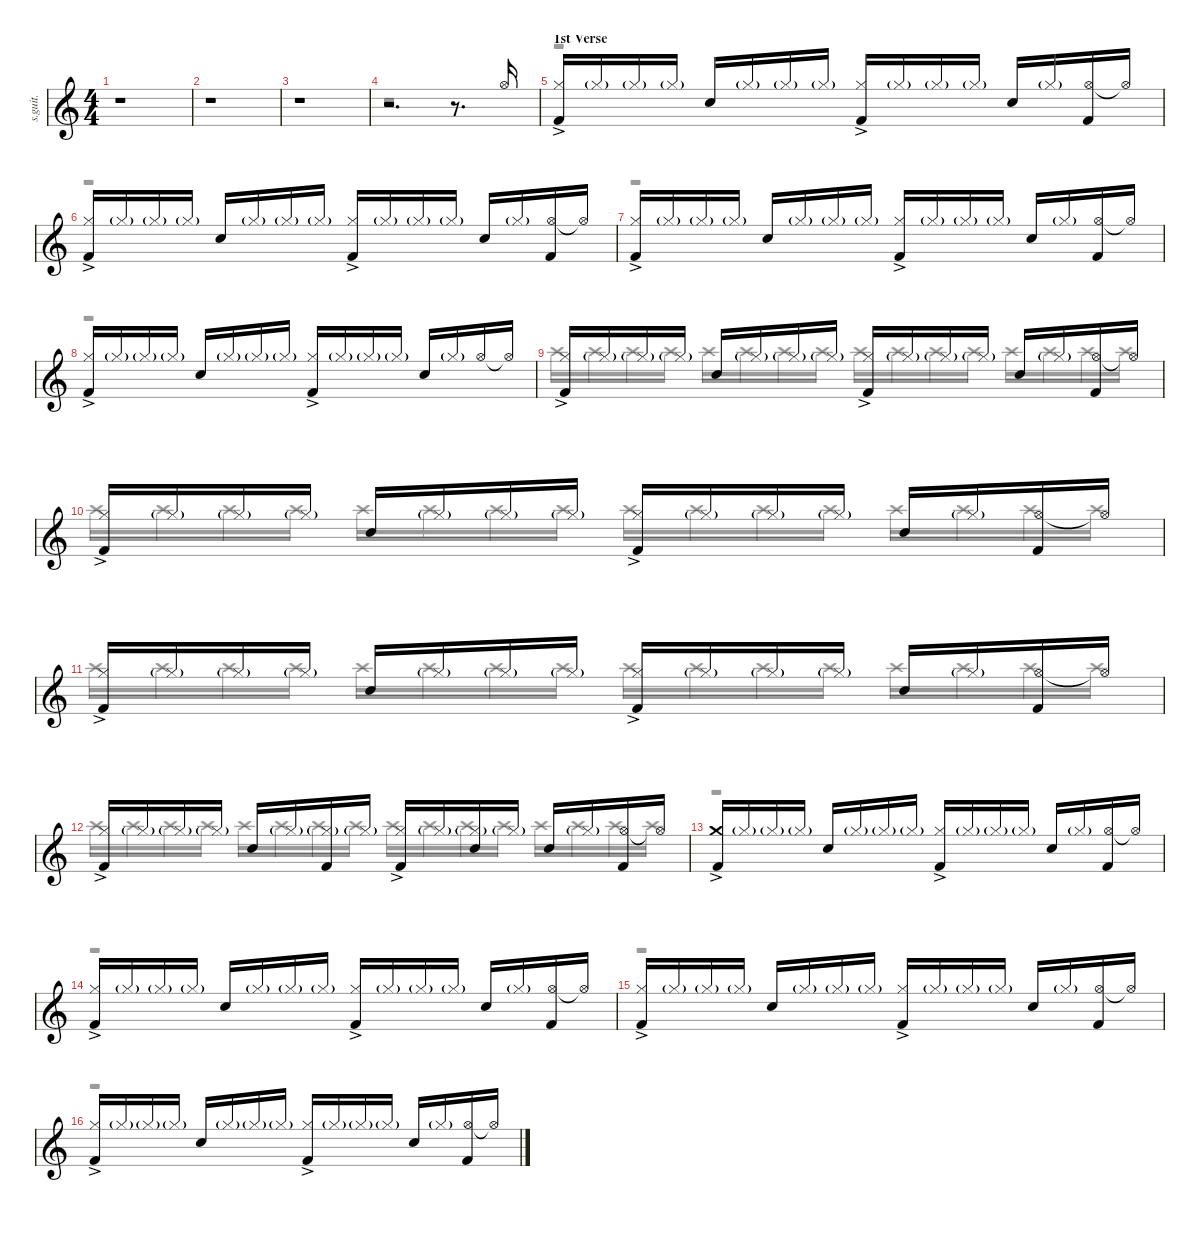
\defaultSystemsLayout 4
\hideDynamics
\bracketExtendMode nobrackets
\track ("Ronnie Vannucci Jr. - Drums" "s.guit.") {instrument percussion}
\staff {score}
\articulation defaults
\voice
\ts (4 4)
\beaming (8 2 2 2 2)
\tempo (148 hide)
\clef g2
\ks c
r.1{dy f} |
r.1 |
r.1 |
r.2{d} r.8{d} "Hi-Hat (open)".16{lyrics (0 "") lyrics (1 "") lyrics (2 "") lyrics (3 "") lyrics (4 "")} |
\section ("" "1st Verse")
("Hi-Hat (closed)"{ac} "Kick (hit) 2").16{lyrics (0 "") lyrics (1 "") lyrics (2 "") lyrics (3 "") lyrics (4 "") dy fff} "Hi-Hat (closed)"{g}.16{lyrics (0 "") lyrics (1 "") lyrics (2 "") lyrics (3 "") lyrics (4 "") dy mp} "Hi-Hat (closed)"{g}.16{lyrics (0 "") lyrics (1 "") lyrics (2 "") lyrics (3 "") lyrics (4 "") dy f} "Hi-Hat (closed)"{g}.16{lyrics (0 "") lyrics (1 "") lyrics (2 "") lyrics (3 "") lyrics (4 "") dy mp} "Electric Snare (hit)".16{lyrics (0 "") lyrics (1 "") lyrics (2 "") lyrics (3 "") lyrics (4 "") dy fff} "Hi-Hat (closed)"{g}.16{lyrics (0 "") lyrics (1 "") lyrics (2 "") lyrics (3 "") lyrics (4 "") dy mp} "Hi-Hat (closed)"{g}.16{lyrics (0 "") lyrics (1 "") lyrics (2 "") lyrics (3 "") lyrics (4 "")} "Hi-Hat (closed)"{g}.16{lyrics (0 "") lyrics (1 "") lyrics (2 "") lyrics (3 "") lyrics (4 "")} ("Hi-Hat (closed)"{ac} "Kick (hit) 2"{ac}).16{lyrics (0 "") lyrics (1 "") lyrics (2 "") lyrics (3 "") lyrics (4 "") dy fff} "Hi-Hat (closed)"{g}.16{lyrics (0 "") lyrics (1 "") lyrics (2 "") lyrics (3 "") lyrics (4 "") dy mp} "Hi-Hat (closed)"{g}.16{lyrics (0 "") lyrics (1 "") lyrics (2 "") lyrics (3 "") lyrics (4 "") dy f} "Hi-Hat (closed)"{g}.16{lyrics (0 "") lyrics (1 "") lyrics (2 "") lyrics (3 "") lyrics (4 "") dy mp} "Electric Snare (hit)".16{lyrics (0 "") lyrics (1 "") lyrics (2 "") lyrics (3 "") lyrics (4 "") dy fff} "Hi-Hat (closed)"{g}.16{lyrics (0 "") lyrics (1 "") lyrics (2 "") lyrics (3 "") lyrics (4 "") dy mp} ("Hi-Hat (open)" "Kick (hit) 2").16{lyrics (0 "") lyrics (1 "") lyrics (2 "") lyrics (3 "") lyrics (4 "") dy fff} "Hi-Hat (open)"{t}.16{lyrics (0 "") lyrics (1 "") lyrics (2 "") lyrics (3 "") lyrics (4 "") dy f} |
("Hi-Hat (closed)"{ac} "Kick (hit) 2").16{lyrics (0 "") lyrics (1 "") lyrics (2 "") lyrics (3 "") lyrics (4 "") dy fff} "Hi-Hat (closed)"{g}.16{lyrics (0 "") lyrics (1 "") lyrics (2 "") lyrics (3 "") lyrics (4 "") dy mp} "Hi-Hat (closed)"{g}.16{lyrics (0 "") lyrics (1 "") lyrics (2 "") lyrics (3 "") lyrics (4 "") dy f} "Hi-Hat (closed)"{g}.16{lyrics (0 "") lyrics (1 "") lyrics (2 "") lyrics (3 "") lyrics (4 "") dy mp} "Electric Snare (hit)".16{lyrics (0 "") lyrics (1 "") lyrics (2 "") lyrics (3 "") lyrics (4 "") dy fff} "Hi-Hat (closed)"{g}.16{lyrics (0 "") lyrics (1 "") lyrics (2 "") lyrics (3 "") lyrics (4 "") dy mp} "Hi-Hat (closed)"{g}.16{lyrics (0 "") lyrics (1 "") lyrics (2 "") lyrics (3 "") lyrics (4 "")} "Hi-Hat (closed)"{g}.16{lyrics (0 "") lyrics (1 "") lyrics (2 "") lyrics (3 "") lyrics (4 "")} ("Hi-Hat (closed)"{ac} "Kick (hit) 2"{ac}).16{lyrics (0 "") lyrics (1 "") lyrics (2 "") lyrics (3 "") lyrics (4 "") dy fff} "Hi-Hat (closed)"{g}.16{lyrics (0 "") lyrics (1 "") lyrics (2 "") lyrics (3 "") lyrics (4 "") dy mp} "Hi-Hat (closed)"{g}.16{lyrics (0 "") lyrics (1 "") lyrics (2 "") lyrics (3 "") lyrics (4 "") dy f} "Hi-Hat (closed)"{g}.16{lyrics (0 "") lyrics (1 "") lyrics (2 "") lyrics (3 "") lyrics (4 "") dy mp} "Electric Snare (hit)".16{lyrics (0 "") lyrics (1 "") lyrics (2 "") lyrics (3 "") lyrics (4 "") dy fff} "Hi-Hat (closed)"{g}.16{lyrics (0 "") lyrics (1 "") lyrics (2 "") lyrics (3 "") lyrics (4 "") dy mp} ("Hi-Hat (open)" "Kick (hit) 2").16{lyrics (0 "") lyrics (1 "") lyrics (2 "") lyrics (3 "") lyrics (4 "") dy fff} "Hi-Hat (open)"{t}.16{lyrics (0 "") lyrics (1 "") lyrics (2 "") lyrics (3 "") lyrics (4 "") dy f} |
("Hi-Hat (closed)"{ac} "Kick (hit) 2").16{lyrics (0 "") lyrics (1 "") lyrics (2 "") lyrics (3 "") lyrics (4 "") dy fff} "Hi-Hat (closed)"{g}.16{lyrics (0 "") lyrics (1 "") lyrics (2 "") lyrics (3 "") lyrics (4 "") dy mp} "Hi-Hat (closed)"{g}.16{lyrics (0 "") lyrics (1 "") lyrics (2 "") lyrics (3 "") lyrics (4 "") dy f} "Hi-Hat (closed)"{g}.16{lyrics (0 "") lyrics (1 "") lyrics (2 "") lyrics (3 "") lyrics (4 "") dy mp} "Electric Snare (hit)".16{lyrics (0 "") lyrics (1 "") lyrics (2 "") lyrics (3 "") lyrics (4 "") dy fff} "Hi-Hat (closed)"{g}.16{lyrics (0 "") lyrics (1 "") lyrics (2 "") lyrics (3 "") lyrics (4 "") dy mp} "Hi-Hat (closed)"{g}.16{lyrics (0 "") lyrics (1 "") lyrics (2 "") lyrics (3 "") lyrics (4 "")} "Hi-Hat (closed)"{g}.16{lyrics (0 "") lyrics (1 "") lyrics (2 "") lyrics (3 "") lyrics (4 "")} ("Hi-Hat (closed)"{ac} "Kick (hit) 2"{ac}).16{lyrics (0 "") lyrics (1 "") lyrics (2 "") lyrics (3 "") lyrics (4 "") dy fff} "Hi-Hat (closed)"{g}.16{lyrics (0 "") lyrics (1 "") lyrics (2 "") lyrics (3 "") lyrics (4 "") dy mp} "Hi-Hat (closed)"{g}.16{lyrics (0 "") lyrics (1 "") lyrics (2 "") lyrics (3 "") lyrics (4 "") dy f} "Hi-Hat (closed)"{g}.16{lyrics (0 "") lyrics (1 "") lyrics (2 "") lyrics (3 "") lyrics (4 "") dy mp} "Electric Snare (hit)".16{lyrics (0 "") lyrics (1 "") lyrics (2 "") lyrics (3 "") lyrics (4 "") dy fff} "Hi-Hat (closed)"{g}.16{lyrics (0 "") lyrics (1 "") lyrics (2 "") lyrics (3 "") lyrics (4 "") dy mp} ("Hi-Hat (open)" "Kick (hit) 2").16{lyrics (0 "") lyrics (1 "") lyrics (2 "") lyrics (3 "") lyrics (4 "") dy fff} "Hi-Hat (open)"{t}.16{lyrics (0 "") lyrics (1 "") lyrics (2 "") lyrics (3 "") lyrics (4 "") dy f} |
("Hi-Hat (closed)"{ac} "Kick (hit) 2").16{lyrics (0 "") lyrics (1 "") lyrics (2 "") lyrics (3 "") lyrics (4 "") dy fff} "Hi-Hat (closed)"{g}.16{lyrics (0 "") lyrics (1 "") lyrics (2 "") lyrics (3 "") lyrics (4 "") dy mp} "Hi-Hat (closed)"{g}.16{lyrics (0 "") lyrics (1 "") lyrics (2 "") lyrics (3 "") lyrics (4 "") dy f} "Hi-Hat (closed)"{g}.16{lyrics (0 "") lyrics (1 "") lyrics (2 "") lyrics (3 "") lyrics (4 "") dy mp} "Electric Snare (hit)".16{lyrics (0 "") lyrics (1 "") lyrics (2 "") lyrics (3 "") lyrics (4 "") dy fff} "Hi-Hat (closed)"{g}.16{lyrics (0 "") lyrics (1 "") lyrics (2 "") lyrics (3 "") lyrics (4 "") dy mp} "Hi-Hat (closed)"{g}.16{lyrics (0 "") lyrics (1 "") lyrics (2 "") lyrics (3 "") lyrics (4 "")} "Hi-Hat (closed)"{g}.16{lyrics (0 "") lyrics (1 "") lyrics (2 "") lyrics (3 "") lyrics (4 "")} ("Hi-Hat (closed)"{ac} "Kick (hit) 2"{ac}).16{lyrics (0 "") lyrics (1 "") lyrics (2 "") lyrics (3 "") lyrics (4 "") dy fff} "Hi-Hat (closed)"{g}.16{lyrics (0 "") lyrics (1 "") lyrics (2 "") lyrics (3 "") lyrics (4 "") dy mp} "Hi-Hat (closed)"{g}.16{lyrics (0 "") lyrics (1 "") lyrics (2 "") lyrics (3 "") lyrics (4 "") dy f} "Hi-Hat (closed)"{g}.16{lyrics (0 "") lyrics (1 "") lyrics (2 "") lyrics (3 "") lyrics (4 "") dy mp} "Electric Snare (hit)".16{lyrics (0 "") lyrics (1 "") lyrics (2 "") lyrics (3 "") lyrics (4 "") dy fff} "Hi-Hat (closed)"{g}.16{lyrics (0 "") lyrics (1 "") lyrics (2 "") lyrics (3 "") lyrics (4 "") dy mp} "Hi-Hat (open)".16{lyrics (0 "") lyrics (1 "") lyrics (2 "") lyrics (3 "") lyrics (4 "") dy fff} "Hi-Hat (open)"{t}.16{lyrics (0 "") lyrics (1 "") lyrics (2 "") lyrics (3 "") lyrics (4 "") dy f} |
("Hi-Hat (closed)"{ac} "Kick (hit) 2").16{lyrics (0 "") lyrics (1 "") lyrics (2 "") lyrics (3 "") lyrics (4 "") dy fff} "Hi-Hat (closed)"{g}.16{lyrics (0 "") lyrics (1 "") lyrics (2 "") lyrics (3 "") lyrics (4 "") dy mp} "Hi-Hat (closed)"{g}.16{lyrics (0 "") lyrics (1 "") lyrics (2 "") lyrics (3 "") lyrics (4 "") dy f} "Hi-Hat (closed)"{g}.16{lyrics (0 "") lyrics (1 "") lyrics (2 "") lyrics (3 "") lyrics (4 "") dy mp} "Electric Snare (hit)".16{lyrics (0 "") lyrics (1 "") lyrics (2 "") lyrics (3 "") lyrics (4 "") dy fff} "Hi-Hat (closed)"{g}.16{lyrics (0 "") lyrics (1 "") lyrics (2 "") lyrics (3 "") lyrics (4 "") dy mp} "Hi-Hat (closed)"{g}.16{lyrics (0 "") lyrics (1 "") lyrics (2 "") lyrics (3 "") lyrics (4 "")} "Hi-Hat (closed)"{g}.16{lyrics (0 "") lyrics (1 "") lyrics (2 "") lyrics (3 "") lyrics (4 "")} ("Hi-Hat (closed)"{ac} "Kick (hit) 2"{ac}).16{lyrics (0 "") lyrics (1 "") lyrics (2 "") lyrics (3 "") lyrics (4 "") dy fff} "Hi-Hat (closed)"{g}.16{lyrics (0 "") lyrics (1 "") lyrics (2 "") lyrics (3 "") lyrics (4 "") dy mp} "Hi-Hat (closed)"{g}.16{lyrics (0 "") lyrics (1 "") lyrics (2 "") lyrics (3 "") lyrics (4 "") dy f} "Hi-Hat (closed)"{g}.16{lyrics (0 "") lyrics (1 "") lyrics (2 "") lyrics (3 "") lyrics (4 "") dy mp} "Electric Snare (hit)".16{lyrics (0 "") lyrics (1 "") lyrics (2 "") lyrics (3 "") lyrics (4 "") dy fff} "Hi-Hat (closed)"{g}.16{lyrics (0 "") lyrics (1 "") lyrics (2 "") lyrics (3 "") lyrics (4 "") dy mp} ("Hi-Hat (open)" "Kick (hit) 2").16{lyrics (0 "") lyrics (1 "") lyrics (2 "") lyrics (3 "") lyrics (4 "") dy fff} "Hi-Hat (open)"{t}.16{lyrics (0 "") lyrics (1 "") lyrics (2 "") lyrics (3 "") lyrics (4 "") dy f} |
("Hi-Hat (closed)"{ac} "Kick (hit) 2").16{lyrics (0 "") lyrics (1 "") lyrics (2 "") lyrics (3 "") lyrics (4 "") dy fff} "Hi-Hat (closed)"{g}.16{lyrics (0 "") lyrics (1 "") lyrics (2 "") lyrics (3 "") lyrics (4 "") dy mp} "Hi-Hat (closed)"{g}.16{lyrics (0 "") lyrics (1 "") lyrics (2 "") lyrics (3 "") lyrics (4 "") dy f} "Hi-Hat (closed)"{g}.16{lyrics (0 "") lyrics (1 "") lyrics (2 "") lyrics (3 "") lyrics (4 "") dy mp} "Electric Snare (hit)".16{lyrics (0 "") lyrics (1 "") lyrics (2 "") lyrics (3 "") lyrics (4 "") dy fff} "Hi-Hat (closed)"{g}.16{lyrics (0 "") lyrics (1 "") lyrics (2 "") lyrics (3 "") lyrics (4 "") dy mp} "Hi-Hat (closed)"{g}.16{lyrics (0 "") lyrics (1 "") lyrics (2 "") lyrics (3 "") lyrics (4 "")} "Hi-Hat (closed)"{g}.16{lyrics (0 "") lyrics (1 "") lyrics (2 "") lyrics (3 "") lyrics (4 "")} ("Hi-Hat (closed)"{ac} "Kick (hit) 2"{ac}).16{lyrics (0 "") lyrics (1 "") lyrics (2 "") lyrics (3 "") lyrics (4 "") dy fff} "Hi-Hat (closed)"{g}.16{lyrics (0 "") lyrics (1 "") lyrics (2 "") lyrics (3 "") lyrics (4 "") dy mp} "Hi-Hat (closed)"{g}.16{lyrics (0 "") lyrics (1 "") lyrics (2 "") lyrics (3 "") lyrics (4 "") dy f} "Hi-Hat (closed)"{g}.16{lyrics (0 "") lyrics (1 "") lyrics (2 "") lyrics (3 "") lyrics (4 "") dy mp} "Electric Snare (hit)".16{lyrics (0 "") lyrics (1 "") lyrics (2 "") lyrics (3 "") lyrics (4 "") dy fff} "Hi-Hat (closed)"{g}.16{lyrics (0 "") lyrics (1 "") lyrics (2 "") lyrics (3 "") lyrics (4 "") dy mp} ("Hi-Hat (open)" "Kick (hit) 2").16{lyrics (0 "") lyrics (1 "") lyrics (2 "") lyrics (3 "") lyrics (4 "") dy fff} "Hi-Hat (open)"{t}.16{lyrics (0 "") lyrics (1 "") lyrics (2 "") lyrics (3 "") lyrics (4 "") dy f} |
("Hi-Hat (closed)"{ac} "Kick (hit) 2").16{lyrics (0 "") lyrics (1 "") lyrics (2 "") lyrics (3 "") lyrics (4 "") dy fff} "Hi-Hat (closed)"{g}.16{lyrics (0 "") lyrics (1 "") lyrics (2 "") lyrics (3 "") lyrics (4 "") dy mp} "Hi-Hat (closed)"{g}.16{lyrics (0 "") lyrics (1 "") lyrics (2 "") lyrics (3 "") lyrics (4 "") dy f} "Hi-Hat (closed)"{g}.16{lyrics (0 "") lyrics (1 "") lyrics (2 "") lyrics (3 "") lyrics (4 "") dy mp} "Electric Snare (hit)".16{lyrics (0 "") lyrics (1 "") lyrics (2 "") lyrics (3 "") lyrics (4 "") dy fff} "Hi-Hat (closed)"{g}.16{lyrics (0 "") lyrics (1 "") lyrics (2 "") lyrics (3 "") lyrics (4 "") dy mp} "Hi-Hat (closed)"{g}.16{lyrics (0 "") lyrics (1 "") lyrics (2 "") lyrics (3 "") lyrics (4 "")} "Hi-Hat (closed)"{g}.16{lyrics (0 "") lyrics (1 "") lyrics (2 "") lyrics (3 "") lyrics (4 "")} ("Hi-Hat (closed)"{ac} "Kick (hit) 2"{ac}).16{lyrics (0 "") lyrics (1 "") lyrics (2 "") lyrics (3 "") lyrics (4 "") dy fff} "Hi-Hat (closed)"{g}.16{lyrics (0 "") lyrics (1 "") lyrics (2 "") lyrics (3 "") lyrics (4 "") dy mp} "Hi-Hat (closed)"{g}.16{lyrics (0 "") lyrics (1 "") lyrics (2 "") lyrics (3 "") lyrics (4 "") dy f} "Hi-Hat (closed)"{g}.16{lyrics (0 "") lyrics (1 "") lyrics (2 "") lyrics (3 "") lyrics (4 "") dy mp} "Electric Snare (hit)".16{lyrics (0 "") lyrics (1 "") lyrics (2 "") lyrics (3 "") lyrics (4 "") dy fff} "Hi-Hat (closed)"{g}.16{lyrics (0 "") lyrics (1 "") lyrics (2 "") lyrics (3 "") lyrics (4 "") dy mp} ("Hi-Hat (open)" "Kick (hit) 2").16{lyrics (0 "") lyrics (1 "") lyrics (2 "") lyrics (3 "") lyrics (4 "") dy fff} "Hi-Hat (open)"{t}.16{lyrics (0 "") lyrics (1 "") lyrics (2 "") lyrics (3 "") lyrics (4 "") dy f} |
("Hi-Hat (closed)"{ac} "Kick (hit) 2").16{lyrics (0 "") lyrics (1 "") lyrics (2 "") lyrics (3 "") lyrics (4 "") dy fff} "Hi-Hat (closed)"{g}.16{lyrics (0 "") lyrics (1 "") lyrics (2 "") lyrics (3 "") lyrics (4 "") dy mp} "Hi-Hat (closed)"{g}.16{lyrics (0 "") lyrics (1 "") lyrics (2 "") lyrics (3 "") lyrics (4 "") dy f} "Hi-Hat (closed)"{g}.16{lyrics (0 "") lyrics (1 "") lyrics (2 "") lyrics (3 "") lyrics (4 "") dy mp} "Electric Snare (hit)".16{lyrics (0 "") lyrics (1 "") lyrics (2 "") lyrics (3 "") lyrics (4 "") dy fff} "Hi-Hat (closed)"{g}.16{lyrics (0 "") lyrics (1 "") lyrics (2 "") lyrics (3 "") lyrics (4 "") dy mp} ("Hi-Hat (closed)"{g} "Kick (hit) 2").16{lyrics (0 "") lyrics (1 "") lyrics (2 "") lyrics (3 "") lyrics (4 "")} "Hi-Hat (closed)"{g}.16{lyrics (0 "") lyrics (1 "") lyrics (2 "") lyrics (3 "") lyrics (4 "")} ("Hi-Hat (closed)"{ac} "Kick (hit) 2"{ac}).16{lyrics (0 "") lyrics (1 "") lyrics (2 "") lyrics (3 "") lyrics (4 "") dy fff} "Hi-Hat (closed)"{g}.16{lyrics (0 "") lyrics (1 "") lyrics (2 "") lyrics (3 "") lyrics (4 "") dy mp} ("Hi-Hat (closed)"{g} "Electric Snare (hit)").16{lyrics (0 "") lyrics (1 "") lyrics (2 "") lyrics (3 "") lyrics (4 "") dy f} "Hi-Hat (closed)"{g}.16{lyrics (0 "") lyrics (1 "") lyrics (2 "") lyrics (3 "") lyrics (4 "") dy mp} "Electric Snare (hit)".16{lyrics (0 "") lyrics (1 "") lyrics (2 "") lyrics (3 "") lyrics (4 "") dy fff} "Hi-Hat (closed)"{g}.16{lyrics (0 "") lyrics (1 "") lyrics (2 "") lyrics (3 "") lyrics (4 "") dy mp} ("Hi-Hat (open)" "Kick (hit) 2").16{lyrics (0 "") lyrics (1 "") lyrics (2 "") lyrics (3 "") lyrics (4 "") dy fff} "Hi-Hat (open)"{t}.16{lyrics (0 "") lyrics (1 "") lyrics (2 "") lyrics (3 "") lyrics (4 "") dy f} |
("Crash medium (hit)"{ac} "Kick (hit) 2").16{lyrics (0 "") lyrics (1 "") lyrics (2 "") lyrics (3 "") lyrics (4 "")} "Hi-Hat (closed)"{g}.16{lyrics (0 "") lyrics (1 "") lyrics (2 "") lyrics (3 "") lyrics (4 "") dy mp} "Hi-Hat (closed)"{g}.16{lyrics (0 "") lyrics (1 "") lyrics (2 "") lyrics (3 "") lyrics (4 "") dy f} "Hi-Hat (closed)"{g}.16{lyrics (0 "") lyrics (1 "") lyrics (2 "") lyrics (3 "") lyrics (4 "") dy mp} "Electric Snare (hit)".16{lyrics (0 "") lyrics (1 "") lyrics (2 "") lyrics (3 "") lyrics (4 "") dy f} "Hi-Hat (closed)"{g}.16{lyrics (0 "") lyrics (1 "") lyrics (2 "") lyrics (3 "") lyrics (4 "") dy mp} "Hi-Hat (closed)"{g}.16{lyrics (0 "") lyrics (1 "") lyrics (2 "") lyrics (3 "") lyrics (4 "")} "Hi-Hat (closed)"{g}.16{lyrics (0 "") lyrics (1 "") lyrics (2 "") lyrics (3 "") lyrics (4 "")} ("Hi-Hat (closed)"{ac} "Kick (hit) 2"{ac}).16{lyrics (0 "") lyrics (1 "") lyrics (2 "") lyrics (3 "") lyrics (4 "") dy f} "Hi-Hat (closed)"{g}.16{lyrics (0 "") lyrics (1 "") lyrics (2 "") lyrics (3 "") lyrics (4 "") dy mp} "Hi-Hat (closed)"{g}.16{lyrics (0 "") lyrics (1 "") lyrics (2 "") lyrics (3 "") lyrics (4 "") dy f} "Hi-Hat (closed)"{g}.16{lyrics (0 "") lyrics (1 "") lyrics (2 "") lyrics (3 "") lyrics (4 "") dy mp} "Electric Snare (hit)".16{lyrics (0 "") lyrics (1 "") lyrics (2 "") lyrics (3 "") lyrics (4 "") dy f} "Hi-Hat (closed)"{g}.16{lyrics (0 "") lyrics (1 "") lyrics (2 "") lyrics (3 "") lyrics (4 "") dy mp} ("Hi-Hat (open)" "Kick (hit) 2").16{lyrics (0 "") lyrics (1 "") lyrics (2 "") lyrics (3 "") lyrics (4 "") dy f} "Hi-Hat (open)"{t}.16{lyrics (0 "") lyrics (1 "") lyrics (2 "") lyrics (3 "") lyrics (4 "")} |
("Hi-Hat (closed)"{ac} "Kick (hit) 2").16{lyrics (0 "") lyrics (1 "") lyrics (2 "") lyrics (3 "") lyrics (4 "")} "Hi-Hat (closed)"{g}.16{lyrics (0 "") lyrics (1 "") lyrics (2 "") lyrics (3 "") lyrics (4 "") dy mp} "Hi-Hat (closed)"{g}.16{lyrics (0 "") lyrics (1 "") lyrics (2 "") lyrics (3 "") lyrics (4 "") dy f} "Hi-Hat (closed)"{g}.16{lyrics (0 "") lyrics (1 "") lyrics (2 "") lyrics (3 "") lyrics (4 "") dy mp} "Electric Snare (hit)".16{lyrics (0 "") lyrics (1 "") lyrics (2 "") lyrics (3 "") lyrics (4 "") dy f} "Hi-Hat (closed)"{g}.16{lyrics (0 "") lyrics (1 "") lyrics (2 "") lyrics (3 "") lyrics (4 "") dy mp} "Hi-Hat (closed)"{g}.16{lyrics (0 "") lyrics (1 "") lyrics (2 "") lyrics (3 "") lyrics (4 "")} "Hi-Hat (closed)"{g}.16{lyrics (0 "") lyrics (1 "") lyrics (2 "") lyrics (3 "") lyrics (4 "")} ("Hi-Hat (closed)"{ac} "Kick (hit) 2"{ac}).16{lyrics (0 "") lyrics (1 "") lyrics (2 "") lyrics (3 "") lyrics (4 "") dy f} "Hi-Hat (closed)"{g}.16{lyrics (0 "") lyrics (1 "") lyrics (2 "") lyrics (3 "") lyrics (4 "") dy mp} "Hi-Hat (closed)"{g}.16{lyrics (0 "") lyrics (1 "") lyrics (2 "") lyrics (3 "") lyrics (4 "") dy f} "Hi-Hat (closed)"{g}.16{lyrics (0 "") lyrics (1 "") lyrics (2 "") lyrics (3 "") lyrics (4 "") dy mp} "Electric Snare (hit)".16{lyrics (0 "") lyrics (1 "") lyrics (2 "") lyrics (3 "") lyrics (4 "") dy f} "Hi-Hat (closed)"{g}.16{lyrics (0 "") lyrics (1 "") lyrics (2 "") lyrics (3 "") lyrics (4 "") dy mp} ("Hi-Hat (open)" "Kick (hit) 2").16{lyrics (0 "") lyrics (1 "") lyrics (2 "") lyrics (3 "") lyrics (4 "") dy f} "Hi-Hat (open)"{t}.16{lyrics (0 "") lyrics (1 "") lyrics (2 "") lyrics (3 "") lyrics (4 "")} |
("Hi-Hat (closed)"{ac} "Kick (hit) 2").16{lyrics (0 "") lyrics (1 "") lyrics (2 "") lyrics (3 "") lyrics (4 "")} "Hi-Hat (closed)"{g}.16{lyrics (0 "") lyrics (1 "") lyrics (2 "") lyrics (3 "") lyrics (4 "") dy mp} "Hi-Hat (closed)"{g}.16{lyrics (0 "") lyrics (1 "") lyrics (2 "") lyrics (3 "") lyrics (4 "") dy f} "Hi-Hat (closed)"{g}.16{lyrics (0 "") lyrics (1 "") lyrics (2 "") lyrics (3 "") lyrics (4 "") dy mp} "Electric Snare (hit)".16{lyrics (0 "") lyrics (1 "") lyrics (2 "") lyrics (3 "") lyrics (4 "") dy f} "Hi-Hat (closed)"{g}.16{lyrics (0 "") lyrics (1 "") lyrics (2 "") lyrics (3 "") lyrics (4 "") dy mp} "Hi-Hat (closed)"{g}.16{lyrics (0 "") lyrics (1 "") lyrics (2 "") lyrics (3 "") lyrics (4 "")} "Hi-Hat (closed)"{g}.16{lyrics (0 "") lyrics (1 "") lyrics (2 "") lyrics (3 "") lyrics (4 "")} ("Hi-Hat (closed)"{ac} "Kick (hit) 2"{ac}).16{lyrics (0 "") lyrics (1 "") lyrics (2 "") lyrics (3 "") lyrics (4 "") dy f} "Hi-Hat (closed)"{g}.16{lyrics (0 "") lyrics (1 "") lyrics (2 "") lyrics (3 "") lyrics (4 "") dy mp} "Hi-Hat (closed)"{g}.16{lyrics (0 "") lyrics (1 "") lyrics (2 "") lyrics (3 "") lyrics (4 "") dy f} "Hi-Hat (closed)"{g}.16{lyrics (0 "") lyrics (1 "") lyrics (2 "") lyrics (3 "") lyrics (4 "") dy mp} "Electric Snare (hit)".16{lyrics (0 "") lyrics (1 "") lyrics (2 "") lyrics (3 "") lyrics (4 "") dy f} "Hi-Hat (closed)"{g}.16{lyrics (0 "") lyrics (1 "") lyrics (2 "") lyrics (3 "") lyrics (4 "") dy mp} ("Hi-Hat (open)" "Kick (hit) 2").16{lyrics (0 "") lyrics (1 "") lyrics (2 "") lyrics (3 "") lyrics (4 "") dy f} "Hi-Hat (open)"{t}.16{lyrics (0 "") lyrics (1 "") lyrics (2 "") lyrics (3 "") lyrics (4 "")} |
("Hi-Hat (closed)"{ac} "Kick (hit) 2").16{lyrics (0 "") lyrics (1 "") lyrics (2 "") lyrics (3 "") lyrics (4 "")} "Hi-Hat (closed)"{g}.16{lyrics (0 "") lyrics (1 "") lyrics (2 "") lyrics (3 "") lyrics (4 "") dy mp} "Hi-Hat (closed)"{g}.16{lyrics (0 "") lyrics (1 "") lyrics (2 "") lyrics (3 "") lyrics (4 "") dy f} "Hi-Hat (closed)"{g}.16{lyrics (0 "") lyrics (1 "") lyrics (2 "") lyrics (3 "") lyrics (4 "") dy mp} "Electric Snare (hit)".16{lyrics (0 "") lyrics (1 "") lyrics (2 "") lyrics (3 "") lyrics (4 "") dy f} "Hi-Hat (closed)"{g}.16{lyrics (0 "") lyrics (1 "") lyrics (2 "") lyrics (3 "") lyrics (4 "") dy mp} "Hi-Hat (closed)"{g}.16{lyrics (0 "") lyrics (1 "") lyrics (2 "") lyrics (3 "") lyrics (4 "")} "Hi-Hat (closed)"{g}.16{lyrics (0 "") lyrics (1 "") lyrics (2 "") lyrics (3 "") lyrics (4 "")} ("Hi-Hat (closed)"{ac} "Kick (hit) 2"{ac}).16{lyrics (0 "") lyrics (1 "") lyrics (2 "") lyrics (3 "") lyrics (4 "") dy f} "Hi-Hat (closed)"{g}.16{lyrics (0 "") lyrics (1 "") lyrics (2 "") lyrics (3 "") lyrics (4 "") dy mp} "Hi-Hat (closed)"{g}.16{lyrics (0 "") lyrics (1 "") lyrics (2 "") lyrics (3 "") lyrics (4 "") dy f} "Hi-Hat (closed)"{g}.16{lyrics (0 "") lyrics (1 "") lyrics (2 "") lyrics (3 "") lyrics (4 "") dy mp} "Electric Snare (hit)".16{lyrics (0 "") lyrics (1 "") lyrics (2 "") lyrics (3 "") lyrics (4 "") dy f} "Hi-Hat (closed)"{g}.16{lyrics (0 "") lyrics (1 "") lyrics (2 "") lyrics (3 "") lyrics (4 "") dy mp} ("Hi-Hat (open)" "Kick (hit) 2").16{lyrics (0 "") lyrics (1 "") lyrics (2 "") lyrics (3 "") lyrics (4 "") dy f} "Hi-Hat (open)"{t}.16{lyrics (0 "") lyrics (1 "") lyrics (2 "") lyrics (3 "") lyrics (4 "")}
\voice
\clef g2
\ottava regular
\simile none
\ks c
r.1{dy ppp} |
r.1 |
r.1 |
r.1 |
r.1 |
r.1 |
r.1 |
r.1 |
"Crash high (hit)".16{lyrics (0 "") lyrics (1 "") lyrics (2 "") lyrics (3 "") lyrics (4 "")} "Crash high (hit)".16{lyrics (0 "") lyrics (1 "") lyrics (2 "") lyrics (3 "") lyrics (4 "")} "Crash high (hit)".16{lyrics (0 "") lyrics (1 "") lyrics (2 "") lyrics (3 "") lyrics (4 "")} "Crash high (hit)".16{lyrics (0 "") lyrics (1 "") lyrics (2 "") lyrics (3 "") lyrics (4 "")} "Crash high (hit)".16{lyrics (0 "") lyrics (1 "") lyrics (2 "") lyrics (3 "") lyrics (4 "")} "Crash high (hit)".16{lyrics (0 "") lyrics (1 "") lyrics (2 "") lyrics (3 "") lyrics (4 "")} "Crash high (hit)".16{lyrics (0 "") lyrics (1 "") lyrics (2 "") lyrics (3 "") lyrics (4 "")} "Crash high (hit)".16{lyrics (0 "") lyrics (1 "") lyrics (2 "") lyrics (3 "") lyrics (4 "")} "Crash high (hit)".16{lyrics (0 "") lyrics (1 "") lyrics (2 "") lyrics (3 "") lyrics (4 "") dy pp} "Crash high (hit)".16{lyrics (0 "") lyrics (1 "") lyrics (2 "") lyrics (3 "") lyrics (4 "")} "Crash high (hit)".16{lyrics (0 "") lyrics (1 "") lyrics (2 "") lyrics (3 "") lyrics (4 "")} "Crash high (hit)".16{lyrics (0 "") lyrics (1 "") lyrics (2 "") lyrics (3 "") lyrics (4 "")} "Crash high (hit)".16{lyrics (0 "") lyrics (1 "") lyrics (2 "") lyrics (3 "") lyrics (4 "")} "Crash high (hit)".16{lyrics (0 "") lyrics (1 "") lyrics (2 "") lyrics (3 "") lyrics (4 "")} "Crash high (hit)".16{lyrics (0 "") lyrics (1 "") lyrics (2 "") lyrics (3 "") lyrics (4 "")} "Crash high (hit)".16{lyrics (0 "") lyrics (1 "") lyrics (2 "") lyrics (3 "") lyrics (4 "")} |
"Crash high (hit)".16{lyrics (0 "") lyrics (1 "") lyrics (2 "") lyrics (3 "") lyrics (4 "") dy p} "Crash high (hit)".16{lyrics (0 "") lyrics (1 "") lyrics (2 "") lyrics (3 "") lyrics (4 "")} "Crash high (hit)".16{lyrics (0 "") lyrics (1 "") lyrics (2 "") lyrics (3 "") lyrics (4 "")} "Crash high (hit)".16{lyrics (0 "") lyrics (1 "") lyrics (2 "") lyrics (3 "") lyrics (4 "")} "Crash high (hit)".16{lyrics (0 "") lyrics (1 "") lyrics (2 "") lyrics (3 "") lyrics (4 "")} "Crash high (hit)".16{lyrics (0 "") lyrics (1 "") lyrics (2 "") lyrics (3 "") lyrics (4 "")} "Crash high (hit)".16{lyrics (0 "") lyrics (1 "") lyrics (2 "") lyrics (3 "") lyrics (4 "")} "Crash high (hit)".16{lyrics (0 "") lyrics (1 "") lyrics (2 "") lyrics (3 "") lyrics (4 "")} "Crash high (hit)".16{lyrics (0 "") lyrics (1 "") lyrics (2 "") lyrics (3 "") lyrics (4 "") dy mp} "Crash high (hit)".16{lyrics (0 "") lyrics (1 "") lyrics (2 "") lyrics (3 "") lyrics (4 "")} "Crash high (hit)".16{lyrics (0 "") lyrics (1 "") lyrics (2 "") lyrics (3 "") lyrics (4 "")} "Crash high (hit)".16{lyrics (0 "") lyrics (1 "") lyrics (2 "") lyrics (3 "") lyrics (4 "")} "Crash high (hit)".16{lyrics (0 "") lyrics (1 "") lyrics (2 "") lyrics (3 "") lyrics (4 "")} "Crash high (hit)".16{lyrics (0 "") lyrics (1 "") lyrics (2 "") lyrics (3 "") lyrics (4 "")} "Crash high (hit)".16{lyrics (0 "") lyrics (1 "") lyrics (2 "") lyrics (3 "") lyrics (4 "")} "Crash high (hit)".16{lyrics (0 "") lyrics (1 "") lyrics (2 "") lyrics (3 "") lyrics (4 "")} |
"Crash high (hit)".16{lyrics (0 "") lyrics (1 "") lyrics (2 "") lyrics (3 "") lyrics (4 "") dy mf} "Crash high (hit)".16{lyrics (0 "") lyrics (1 "") lyrics (2 "") lyrics (3 "") lyrics (4 "")} "Crash high (hit)".16{lyrics (0 "") lyrics (1 "") lyrics (2 "") lyrics (3 "") lyrics (4 "")} "Crash high (hit)".16{lyrics (0 "") lyrics (1 "") lyrics (2 "") lyrics (3 "") lyrics (4 "")} "Crash high (hit)".16{lyrics (0 "") lyrics (1 "") lyrics (2 "") lyrics (3 "") lyrics (4 "")} "Crash high (hit)".16{lyrics (0 "") lyrics (1 "") lyrics (2 "") lyrics (3 "") lyrics (4 "")} "Crash high (hit)".16{lyrics (0 "") lyrics (1 "") lyrics (2 "") lyrics (3 "") lyrics (4 "")} "Crash high (hit)".16{lyrics (0 "") lyrics (1 "") lyrics (2 "") lyrics (3 "") lyrics (4 "")} "Crash high (hit)".16{lyrics (0 "") lyrics (1 "") lyrics (2 "") lyrics (3 "") lyrics (4 "") dy f} "Crash high (hit)".16{lyrics (0 "") lyrics (1 "") lyrics (2 "") lyrics (3 "") lyrics (4 "")} "Crash high (hit)".16{lyrics (0 "") lyrics (1 "") lyrics (2 "") lyrics (3 "") lyrics (4 "")} "Crash high (hit)".16{lyrics (0 "") lyrics (1 "") lyrics (2 "") lyrics (3 "") lyrics (4 "")} "Crash high (hit)".16{lyrics (0 "") lyrics (1 "") lyrics (2 "") lyrics (3 "") lyrics (4 "")} "Crash high (hit)".16{lyrics (0 "") lyrics (1 "") lyrics (2 "") lyrics (3 "") lyrics (4 "")} "Crash high (hit)".16{lyrics (0 "") lyrics (1 "") lyrics (2 "") lyrics (3 "") lyrics (4 "")} "Crash high (hit)".16{lyrics (0 "") lyrics (1 "") lyrics (2 "") lyrics (3 "") lyrics (4 "")} |
"Crash high (hit)".16{lyrics (0 "") lyrics (1 "") lyrics (2 "") lyrics (3 "") lyrics (4 "")} "Crash high (hit)".16{lyrics (0 "") lyrics (1 "") lyrics (2 "") lyrics (3 "") lyrics (4 "")} "Crash high (hit)".16{lyrics (0 "") lyrics (1 "") lyrics (2 "") lyrics (3 "") lyrics (4 "")} "Crash high (hit)".16{lyrics (0 "") lyrics (1 "") lyrics (2 "") lyrics (3 "") lyrics (4 "")} "Crash high (hit)".16{lyrics (0 "") lyrics (1 "") lyrics (2 "") lyrics (3 "") lyrics (4 "")} "Crash high (hit)".16{lyrics (0 "") lyrics (1 "") lyrics (2 "") lyrics (3 "") lyrics (4 "")} "Crash high (hit)".16{lyrics (0 "") lyrics (1 "") lyrics (2 "") lyrics (3 "") lyrics (4 "")} "Crash high (hit)".16{lyrics (0 "") lyrics (1 "") lyrics (2 "") lyrics (3 "") lyrics (4 "")} "Crash high (hit)".16{lyrics (0 "") lyrics (1 "") lyrics (2 "") lyrics (3 "") lyrics (4 "")} "Crash high (hit)".16{lyrics (0 "") lyrics (1 "") lyrics (2 "") lyrics (3 "") lyrics (4 "")} "Crash high (hit)".16{lyrics (0 "") lyrics (1 "") lyrics (2 "") lyrics (3 "") lyrics (4 "")} "Crash high (hit)".16{lyrics (0 "") lyrics (1 "") lyrics (2 "") lyrics (3 "") lyrics (4 "")} "Crash high (hit)".16{lyrics (0 "") lyrics (1 "") lyrics (2 "") lyrics (3 "") lyrics (4 "")} "Crash high (hit)".16{lyrics (0 "") lyrics (1 "") lyrics (2 "") lyrics (3 "") lyrics (4 "")} "Crash high (hit)".16{lyrics (0 "") lyrics (1 "") lyrics (2 "") lyrics (3 "") lyrics (4 "")} "Crash high (hit)".16{lyrics (0 "") lyrics (1 "") lyrics (2 "") lyrics (3 "") lyrics (4 "")} |
r.1 |
r.1 |
r.1 |
r.1
